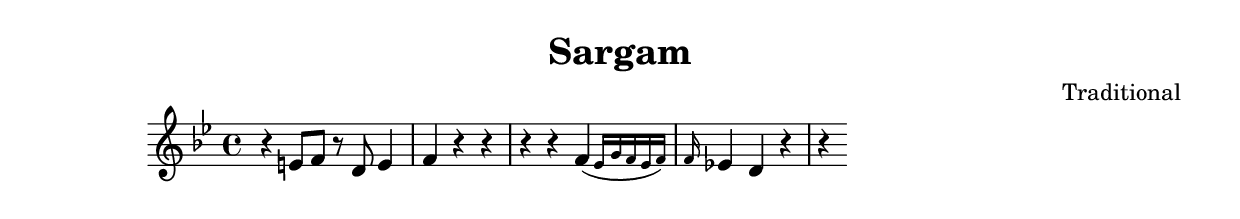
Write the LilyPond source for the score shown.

#(ly:set-option 'midi-extension "mid")
\version "2.12.3"
\include "english.ly"
\header{
title = "Sargam"
composer = "Traditional"
}
%{

%}
melody = {
\clef treble
\key c \phrygian
\cadenzaOn


 \bar "|:"  r4 d'8[ ef'8] r8 c'8 d'4 \bar "|"  ef'4 r4 r4 \bar "|"  r4 r4 \afterGrace ef'4({d'16[ f'16 ef'16 d'16 ef'16])} \bar "|"  \grace {ef'16}df'4 c'4 r4 \bar "|"  r4 \bar ":|"  
 
}


text = \lyricmode {
        
}

\score{
\transpose c' d'
<<
\new Voice = "one" {
\melody
}
\new Lyrics \lyricsto "one" \text
>>
\layout {
\context {
\Score
}
}
\midi {
\context {
\Score
tempoWholesPerMinute = #(ly:make-moment 200 4)
}
}
}